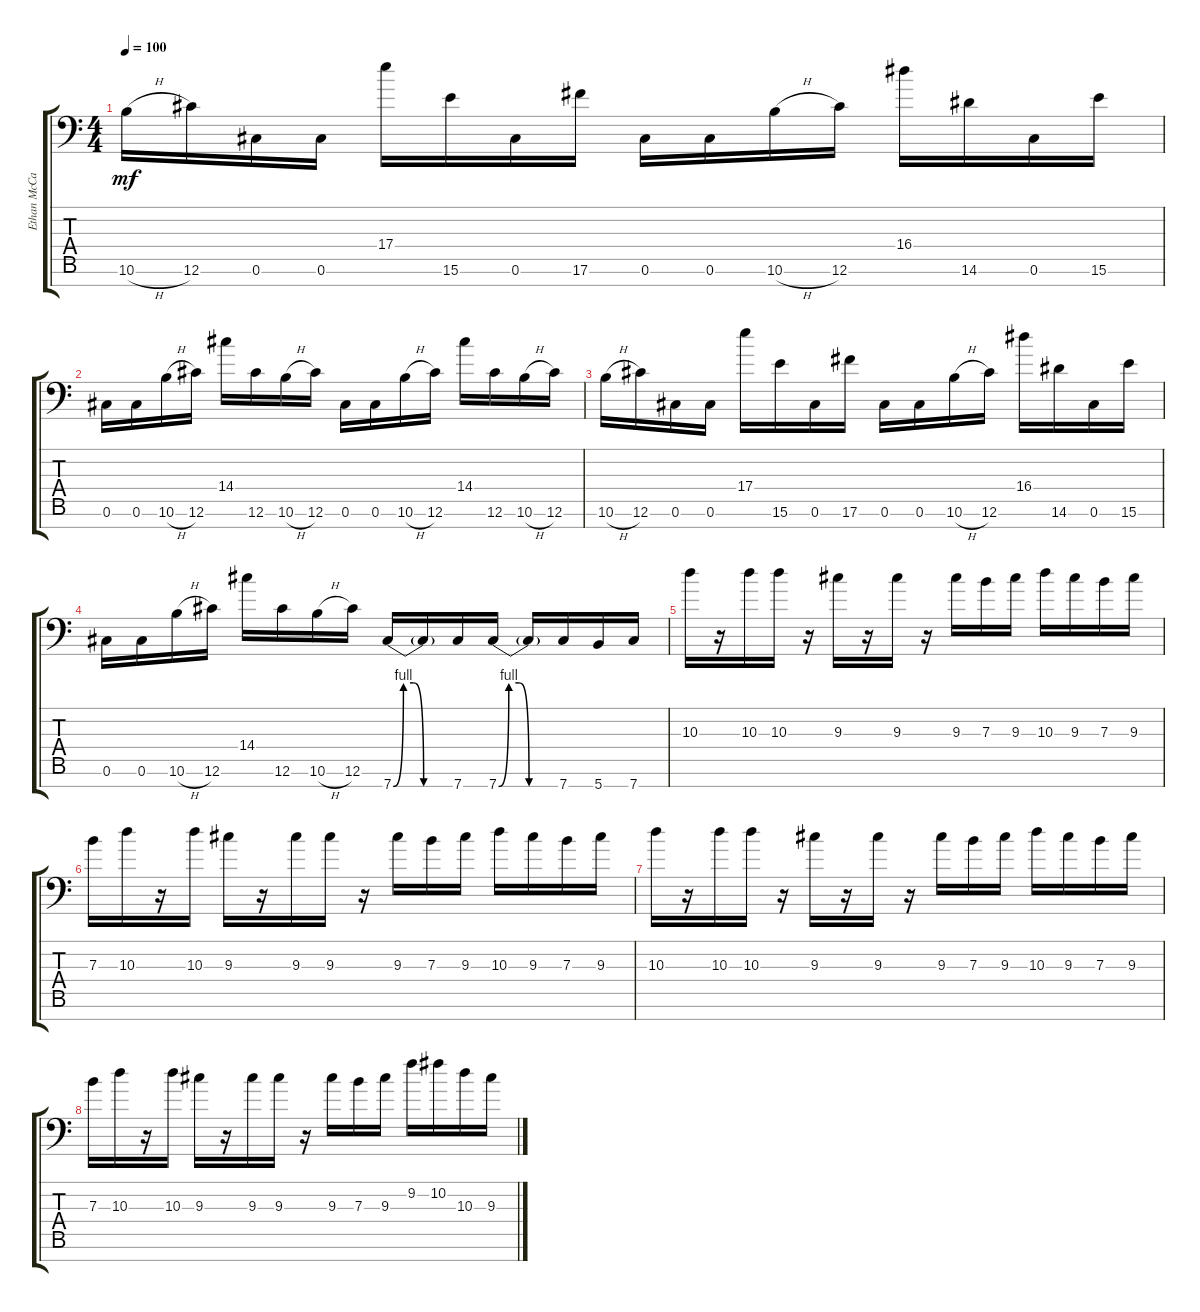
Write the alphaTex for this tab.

\track ("Ethan McCann" "Ethan McCa") {instrument distortionguitar}
\staff {score tabs}
\tuning (Db4 Ab3 E3 B2 Gb2 Db2 Gb1) {hide}
\ts (4 4)
\tempo 100
\clef f4
\ks c
10.6{h}.16{dy mf} 12.6.16 0.6.16 0.6.16 17.4.16 15.6.16 0.6.16 17.6.16 0.6.16 0.6.16 10.6{h}.16 12.6.16 16.4.16 14.6.16 0.6.16 15.6.16 |
0.6.16 0.6.16 10.6{h}.16 12.6.16 14.4.16 12.6.16 10.6{h}.16 12.6.16 0.6.16 0.6.16 10.6{h}.16 12.6.16 14.4.16 12.6.16 10.6{h}.16 12.6.16 |
10.6{h}.16 12.6.16 0.6.16 0.6.16 17.4.16 15.6.16 0.6.16 17.6.16 0.6.16 0.6.16 10.6{h}.16 12.6.16 16.4.16 14.6.16 0.6.16 15.6.16 |
0.6.16 0.6.16 10.6{h}.16 12.6.16 14.4.16 12.6.16 10.6{h}.16 12.6.16 7.7{be (custom 0 0 0 0 10 4 20 4 30 0 60 0)}.16 7.7{t}.16 7.7.16 7.7{be (custom 0 0 0 0 10 4 20 4 30 0 60 0)}.16 7.7{t}.16 7.7.16 5.7.16 7.7.16 |
10.3.16 r.16 10.3.16 10.3.16 r.16 9.3.16 r.16 9.3.16 r.16 9.3.16 7.3.16 9.3.16 10.3.16 9.3.16 7.3.16 9.3.16 |
7.3.16 10.3.16 r.16 10.3.16 9.3.16 r.16 9.3.16 9.3.16 r.16 9.3.16 7.3.16 9.3.16 10.3.16 9.3.16 7.3.16 9.3.16 |
10.3.16 r.16 10.3.16 10.3.16 r.16 9.3.16 r.16 9.3.16 r.16 9.3.16 7.3.16 9.3.16 10.3.16 9.3.16 7.3.16 9.3.16 |
7.3.16 10.3.16 r.16 10.3.16 9.3.16 r.16 9.3.16 9.3.16 r.16 9.3.16 7.3.16 9.3.16 9.2.16 10.2.16 10.3.16 9.3.16
